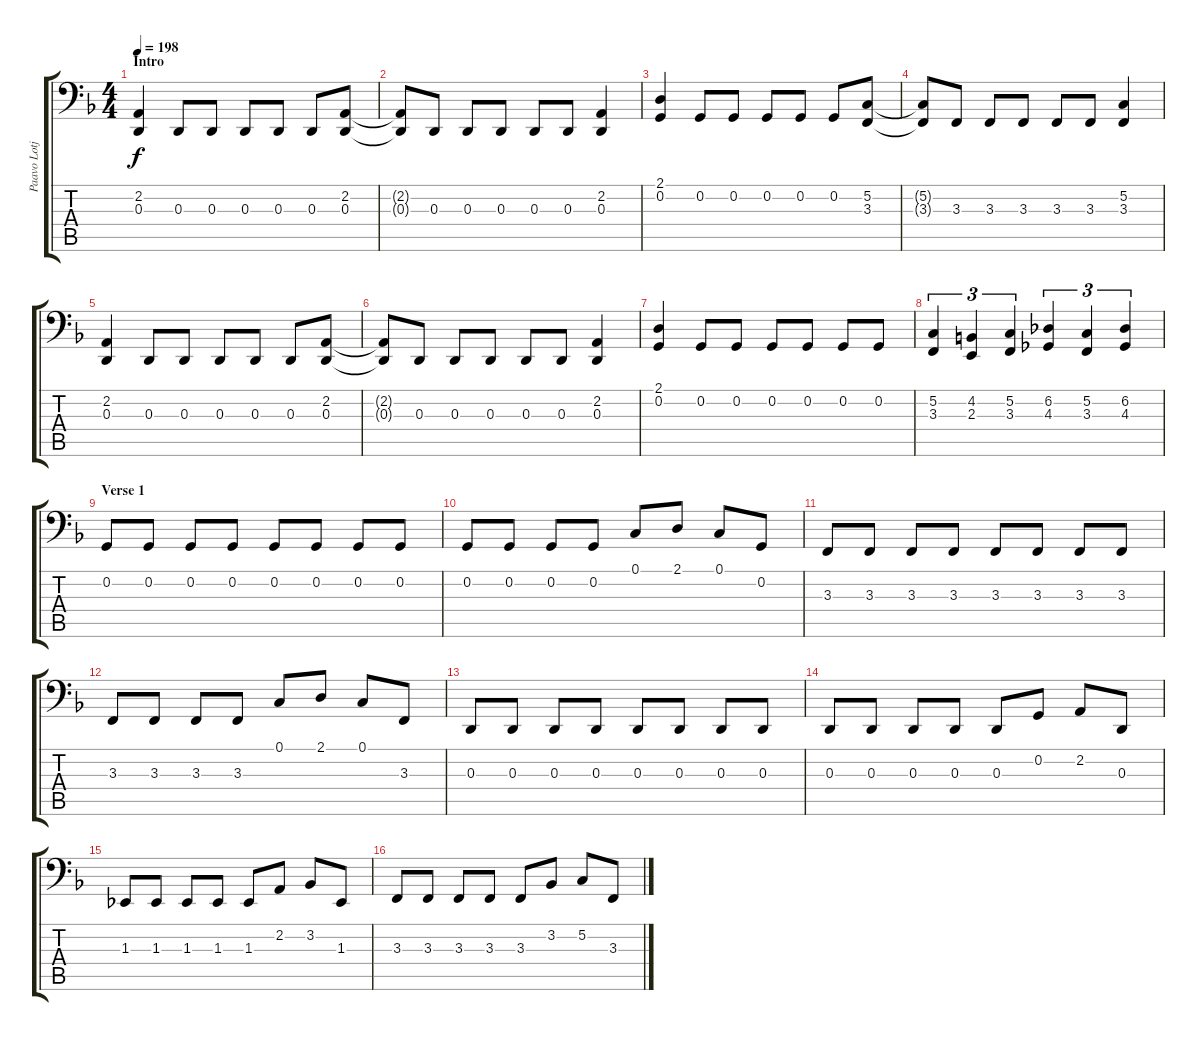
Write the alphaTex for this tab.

\track ("Paavo Lotjonen - Bass Cello" "Paavo Lotj") {instrument cello}
\staff {score tabs}
\tuning (C3 G2 D2 A1 E1 B0) {hide}
\ts (4 4)
\section ("" "Intro")
\tempo 198
\clef f4
\ks f
(2.2 0.3).4{dy f instrument cello} 0.3.8 0.3.8 0.3.8 0.3.8 0.3.8 (2.2 0.3).8 |
(2.2{t} 0.3{t}).8 0.3.8 0.3.8 0.3.8 0.3.8 0.3.8 (2.2 0.3).4 |
(2.1 0.2).4 0.2.8 0.2.8 0.2.8 0.2.8 0.2.8 (5.2 3.3).8 |
(5.2{t} 3.3{t}).8 3.3.8 3.3.8 3.3.8 3.3.8 3.3.8 (5.2 3.3).4 |
(2.2 0.3).4 0.3.8 0.3.8 0.3.8 0.3.8 0.3.8 (2.2 0.3).8 |
(2.2{t} 0.3{t}).8 0.3.8 0.3.8 0.3.8 0.3.8 0.3.8 (2.2 0.3).4 |
(2.1 0.2).4 0.2.8 0.2.8 0.2.8 0.2.8 0.2.8 0.2.8 |
(5.2 3.3).4{tu (3 2)} (4.2 2.3).4{tu (3 2)} (5.2 3.3).4{tu (3 2)} (6.2 4.3).4{tu (3 2)} (5.2 3.3).4{tu (3 2)} (6.2 4.3).4{tu (3 2)} |
\section ("" "Verse 1")
0.2.8 0.2.8 0.2.8 0.2.8 0.2.8 0.2.8 0.2.8 0.2.8 |
0.2.8 0.2.8 0.2.8 0.2.8 0.1.8 2.1.8 0.1.8 0.2.8 |
3.3.8 3.3.8 3.3.8 3.3.8 3.3.8 3.3.8 3.3.8 3.3.8 |
3.3.8 3.3.8 3.3.8 3.3.8 0.1.8 2.1.8 0.1.8 3.3.8 |
0.3.8 0.3.8 0.3.8 0.3.8 0.3.8 0.3.8 0.3.8 0.3.8 |
0.3.8 0.3.8 0.3.8 0.3.8 0.3.8 0.2.8 2.2.8 0.3.8 |
1.3.8 1.3.8 1.3.8 1.3.8 1.3.8 2.2.8 3.2.8 1.3.8 |
3.3.8 3.3.8 3.3.8 3.3.8 3.3.8 3.2.8 5.2.8 3.3.8
